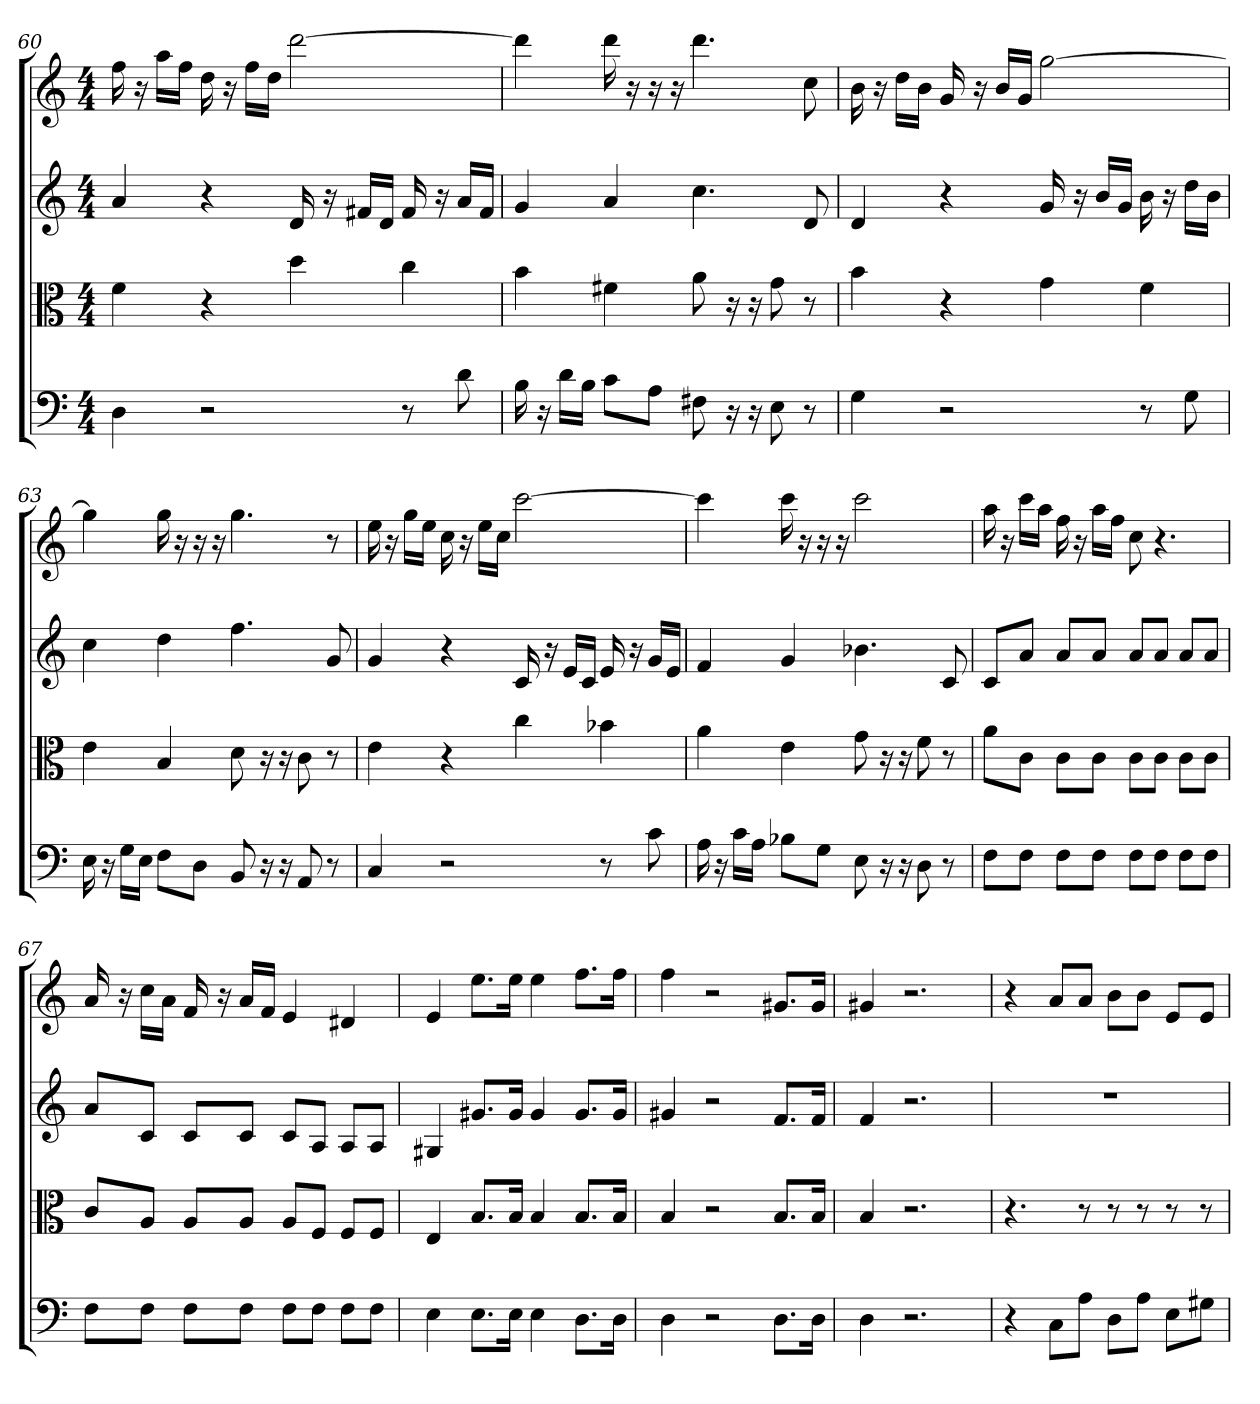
**kern	**kern	**kern	**kern
*part4	*part3	*part2	*part1
*staff4	*staff3	*staff2	*staff1
*clefF4	*clefC3	*clefG2	*clefG2
*k[]	*k[]	*k[]	*k[]
*C:	*C:	*C:	*C:
*M4/4	*M4/4	*M4/4	*M4/4
=60	=60	=60	=60
4D	4f	4a	16ff
.	.	.	16r
.	.	.	16aa\LL
.	.	.	16ff\JJ
2r	4r	4r	16dd
.	.	.	16r
.	.	.	16ff\LL
.	.	.	16dd\JJ
.	4dd	16d	[2ddd
.	.	16r	.
.	.	16f#X/LL	.
.	.	16d/JJ	.
8r	4cc	16f#	.
.	.	16r	.
8d	.	16a/LL	.
.	.	16f#/JJ	.
=61	=61	=61	=61
16B	4b	4g	4ddd]
16r	.	.	.
16d\LL	.	.	.
16B\JJ	.	.	.
8c\L	4f#X	4a	16ddd
.	.	.	16r
8A\J	.	.	16r
.	.	.	16r
8F#X	8a	4.cc	4.ddd
16r	16r	.	.
16r	16r	.	.
8E	8g	.	.
8r	8r	8d	8cc
=62	=62	=62	=62
4G	4b	4d	16b
.	.	.	16r
.	.	.	16dd\LL
.	.	.	16b\JJ
2r	4r	4r	16g
.	.	.	16r
.	.	.	16b/LL
.	.	.	16g/JJ
.	4g	16g	[2gg
.	.	16r	.
.	.	16b/LL	.
.	.	16g/JJ	.
8r	4f	16b	.
.	.	16r	.
8G	.	16dd\LL	.
.	.	16b\JJ	.
=63	=63	=63	=63
16E	4e	4cc	4gg]
16r	.	.	.
16G\LL	.	.	.
16E\JJ	.	.	.
8F\L	4B	4dd	16gg
.	.	.	16r
8D\J	.	.	16r
.	.	.	16r
8BB	8d	4.ff	4.gg
16r	16r	.	.
16r	16r	.	.
8AA	8c	.	.
8r	8r	8g	8r
=64	=64	=64	=64
4C	4e	4g	16ee
.	.	.	16r
.	.	.	16gg\LL
.	.	.	16ee\JJ
2r	4r	4r	16cc
.	.	.	16r
.	.	.	16ee\LL
.	.	.	16cc\JJ
.	4cc	16c	[2ccc
.	.	16r	.
.	.	16e/LL	.
.	.	16c/JJ	.
8r	4b-X	16e	.
.	.	16r	.
8c	.	16g/LL	.
.	.	16e/JJ	.
=65	=65	=65	=65
16A	4a	4f	4ccc]
16r	.	.	.
16c\LL	.	.	.
16A\JJ	.	.	.
8B-X\L	4e	4g	16ccc
.	.	.	16r
8G\J	.	.	16r
.	.	.	16r
8E	8g	4.b-X	2ccc
16r	16r	.	.
16r	16r	.	.
8D	8f	.	.
8r	8r	8c	.
=66	=66	=66	=66
8F\L	8a\L	8c/L	16aa
.	.	.	16r
8F\J	8c\J	8a/J	16ccc\LL
.	.	.	16aa\JJ
8F\L	8c\L	8a/L	16ff
.	.	.	16r
8F\J	8c\J	8a/J	16aa\LL
.	.	.	16ff\JJ
8F\L	8c\L	8a/L	8cc
8F\J	8c\J	8a/J	4.r
8F\L	8c\L	8a/L	.
8F\J	8c\J	8a/J	.
=67	=67	=67	=67
8F\L	8c/L	8a/L	16a
.	.	.	16r
8F\J	8A/J	8c/J	16cc\LL
.	.	.	16a\JJ
8F\L	8A/L	8c/L	16f
.	.	.	16r
8F\J	8A/J	8c/J	16a/LL
.	.	.	16f/JJ
8F\L	8A/L	8c/L	4e
8F\J	8F/J	8A/J	.
8F\L	8F/L	8A/L	4d#X
8F\J	8F/J	8A/J	.
=68	=68	=68	=68
4E	4E	4G#X	4e
8.E\L	8.B/L	8.g#X/L	8.ee\L
16E\Jk	16B/Jk	16g#/Jk	16ee\Jk
4E	4B	4g#	4ee
8.D\L	8.B/L	8.g#/L	8.ff\L
16D\Jk	16B/Jk	16g#/Jk	16ff\Jk
=69	=69	=69	=69
4D	4B	4g#X	4ff
2r	2r	2r	2r
8.D\L	8.B/L	8.f/L	8.g#X/L
16D\Jk	16B/Jk	16f/Jk	16g#/Jk
=70	=70	=70	=70
4D	4B	4f	4g#X
2.r	2.r	2.r	2.r
=71	=71	=71	=71
4r	4.r	1r	4r
8C\L	.	.	8a/L
8A\J	8r	.	8a/J
8D\L	8r	.	8b\L
8A\J	8r	.	8b\J
8E\L	8r	.	8e/L
8G#X\J	8r	.	8e/J
=	=	=	=
*-	*-	*-	*-
